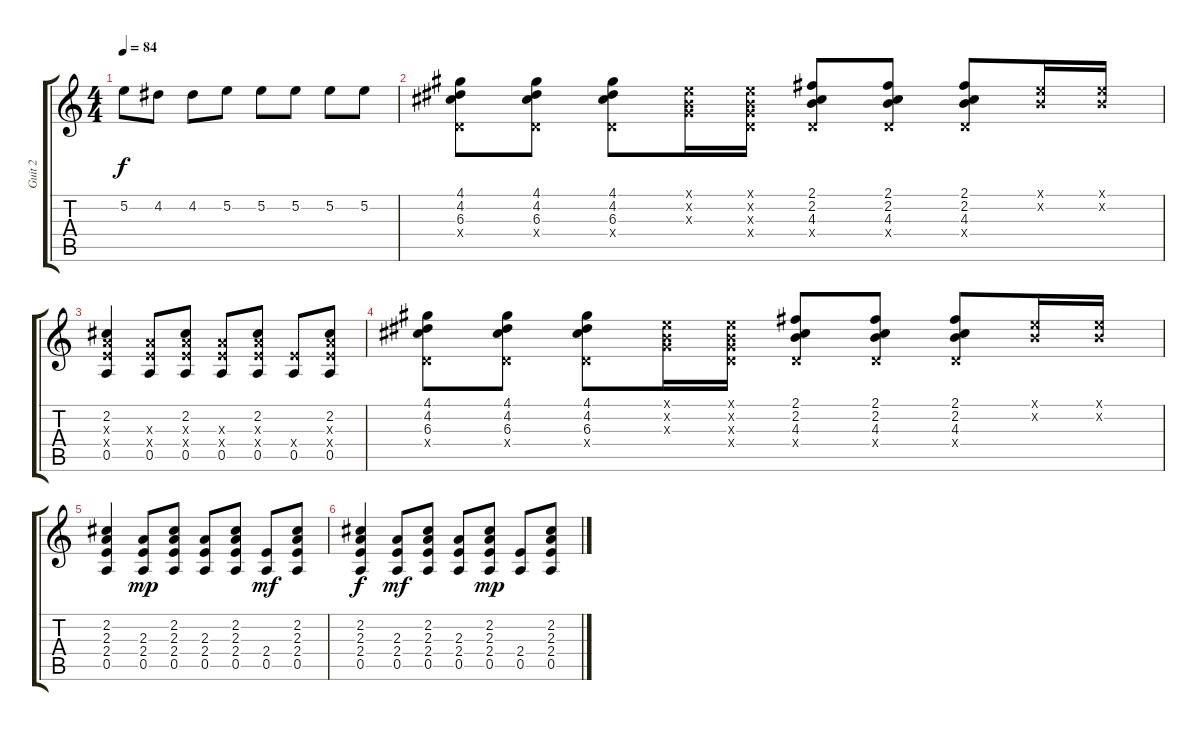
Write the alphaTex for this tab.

\track ("Guit 2" "Guit 2") {instrument acousticguitarsteel}
\staff {score tabs}
\tuning (E4 B3 G3 D3 A2 E2) {hide}
\ts (4 4)
\tempo 84
\clef g2
\ks c
5.2.8{dy f} 4.2.8 4.2.8 5.2.8 5.2.8 5.2.8 5.2.8 5.2.8 |
(4.1 4.2 6.3 0.4{x}).8{volume 10} (4.1 4.2 6.3 0.4{x}).8 (4.1 4.2 6.3 0.4{x}).8 (0.1{x} 0.2{x} 0.3{x}).16 (0.1{x} 0.2{x} 0.3{x} 0.4{x}).16 (2.1 2.2 4.3 0.4{x}).8 (2.1 2.2 4.3 0.4{x}).8 (2.1 2.2 4.3 0.4{x}).8 (0.1{x} 0.2{x}).16 (0.1{x} 0.2{x}).16 |
(2.2 2.3{x} 2.4{x} 0.5).4 (2.3{x} 2.4{x} 0.5).8 (2.2 2.3{x} 2.4{x} 0.5).8 (2.3{x} 2.4{x} 0.5).8 (2.2 2.3{x} 2.4{x} 0.5).8 (2.4{x} 0.5).8 (2.2 2.3{x} 2.4{x} 0.5).8 |
(4.1 4.2 6.3 0.4{x}).8 (4.1 4.2 6.3 0.4{x}).8 (4.1 4.2 6.3 0.4{x}).8 (0.1{x} 0.2{x} 0.3{x}).16 (0.1{x} 0.2{x} 0.3{x} 0.4{x}).16 (2.1 2.2 4.3 0.4{x}).8 (2.1 2.2 4.3 0.4{x}).8 (2.1 2.2 4.3 0.4{x}).8 (0.1{x} 0.2{x}).16 (0.1{x} 0.2{x}).16 |
(2.2 2.3 2.4 0.5).4 (2.3 2.4 0.5).8{dy mp} (2.2 2.3 2.4 0.5).8 (2.3 2.4 0.5).8 (2.2 2.3 2.4 0.5).8 (2.4 0.5).8{dy mf} (2.2 2.3 2.4 0.5).8 |
(2.2 2.3 2.4 0.5).4{dy f} (2.3 2.4 0.5).8{dy mf} (2.2 2.3 2.4 0.5).8 (2.3 2.4 0.5).8 (2.2 2.3 2.4 0.5).8{dy mp} (2.4 0.5).8 (2.2 2.3 2.4 0.5).8
